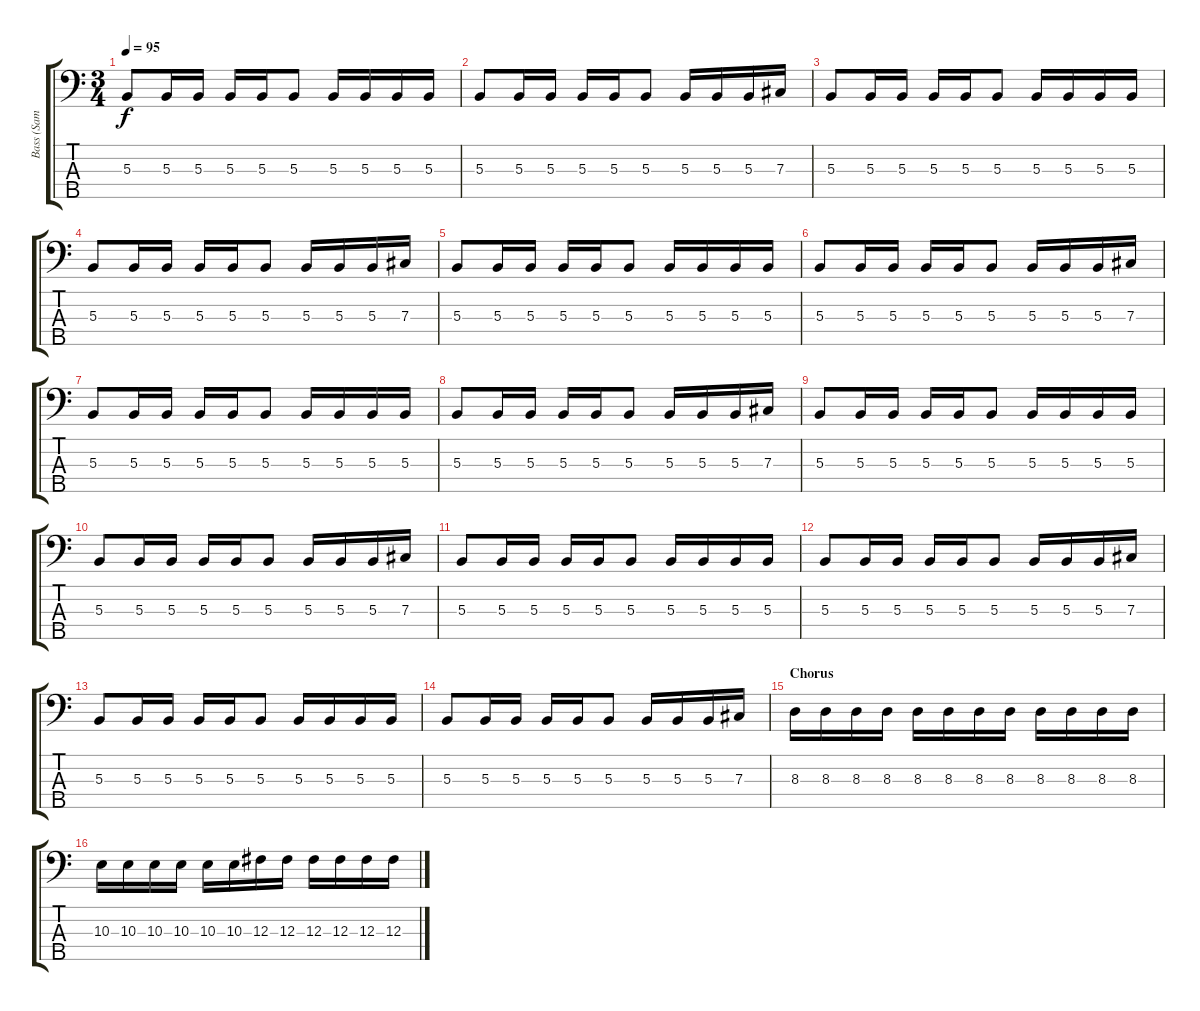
\track ("Bass (Sam Rivers)" "Bass (Sam ") {instrument electricbassfinger}
\staff {score tabs}
\tuning (E2 B1 Gb1 Db1 Ab0) {hide}
\ts (3 4)
\tempo 95
\clef f4
\ks c
5.3.8{dy f} 5.3.16 5.3.16 5.3.16 5.3.16 5.3.8 5.3.16 5.3.16 5.3.16 5.3.16 |
5.3.8 5.3.16 5.3.16 5.3.16 5.3.16 5.3.8 5.3.16 5.3.16 5.3.16 7.3.16 |
5.3.8 5.3.16 5.3.16 5.3.16 5.3.16 5.3.8 5.3.16 5.3.16 5.3.16 5.3.16 |
5.3.8 5.3.16 5.3.16 5.3.16 5.3.16 5.3.8 5.3.16 5.3.16 5.3.16 7.3.16 |
5.3.8 5.3.16 5.3.16 5.3.16 5.3.16 5.3.8 5.3.16 5.3.16 5.3.16 5.3.16 |
5.3.8 5.3.16 5.3.16 5.3.16 5.3.16 5.3.8 5.3.16 5.3.16 5.3.16 7.3.16 |
5.3.8 5.3.16 5.3.16 5.3.16 5.3.16 5.3.8 5.3.16 5.3.16 5.3.16 5.3.16 |
5.3.8 5.3.16 5.3.16 5.3.16 5.3.16 5.3.8 5.3.16 5.3.16 5.3.16 7.3.16 |
5.3.8 5.3.16 5.3.16 5.3.16 5.3.16 5.3.8 5.3.16 5.3.16 5.3.16 5.3.16 |
5.3.8 5.3.16 5.3.16 5.3.16 5.3.16 5.3.8 5.3.16 5.3.16 5.3.16 7.3.16 |
5.3.8 5.3.16 5.3.16 5.3.16 5.3.16 5.3.8 5.3.16 5.3.16 5.3.16 5.3.16 |
5.3.8 5.3.16 5.3.16 5.3.16 5.3.16 5.3.8 5.3.16 5.3.16 5.3.16 7.3.16 |
5.3.8 5.3.16 5.3.16 5.3.16 5.3.16 5.3.8 5.3.16 5.3.16 5.3.16 5.3.16 |
5.3.8 5.3.16 5.3.16 5.3.16 5.3.16 5.3.8 5.3.16 5.3.16 5.3.16 7.3.16 |
\section ("" "Chorus")
8.3.16 8.3.16 8.3.16 8.3.16 8.3.16 8.3.16 8.3.16 8.3.16 8.3.16 8.3.16 8.3.16 8.3.16 |
10.3.16 10.3.16 10.3.16 10.3.16 10.3.16 10.3.16 12.3.16 12.3.16 12.3.16 12.3.16 12.3.16 12.3.16
